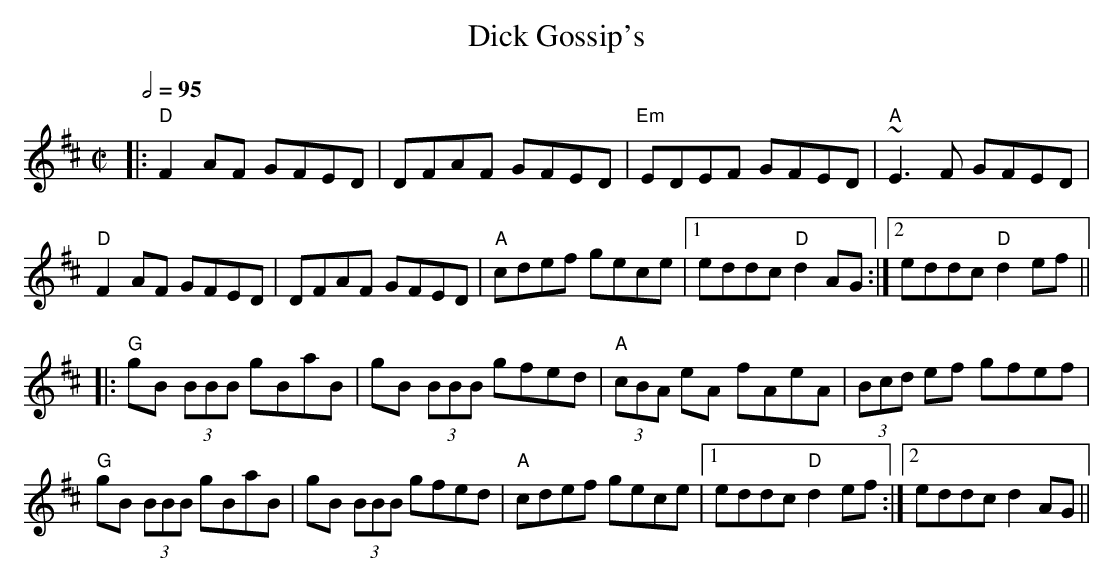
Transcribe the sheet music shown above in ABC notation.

X:1
T: Dick Gossip's
M: C|
L: 1/8
Q:1/2=95
K: Dmaj
|:"D"F2 AF GFED|DFAF GFED|"Em"EDEF GFED|"A"~E3 F GFED|
"D"F2 AF GFED|DFAF GFED|"A"cdef gece|1 eddc "D"d2 AG:|2 eddc "D"d2 ef||
|:"G"gB (3BBB gBaB|gB (3BBB gfed|"A"(3cBA eA fAeA|(3Bcd ef gfef|
"G"gB (3BBB gBaB|gB (3BBB gfed|"A"cdef gece|1 eddc "D"d2 ef:|2 eddc d2 AG||
